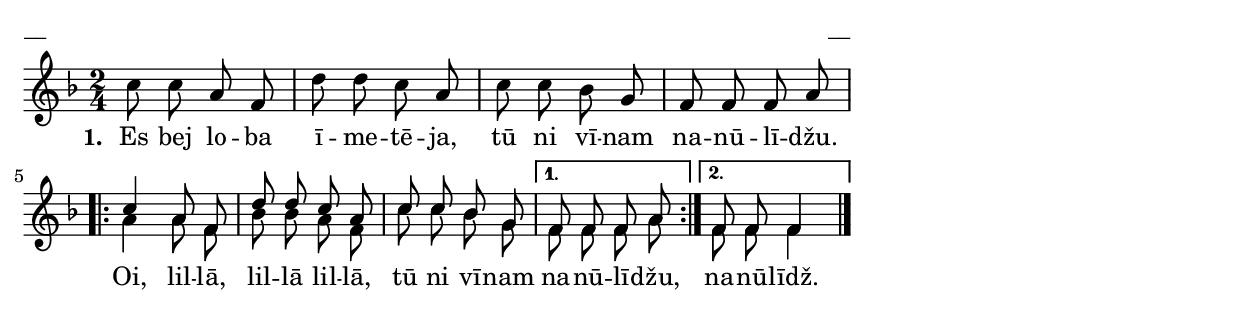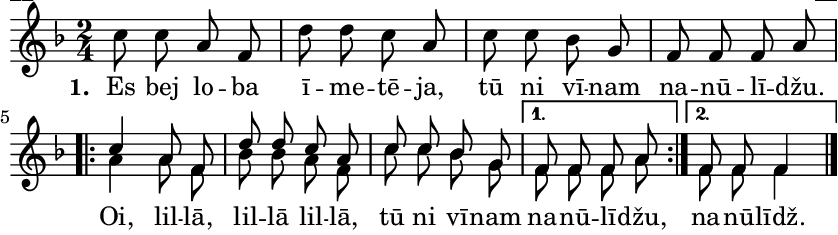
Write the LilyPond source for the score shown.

\version "2.13.18"
#(ly:set-option 'crop #t)

\paper {
line-width = 14\cm
left-margin = 0.4\cm
between-system-padding = 0.1\cm
between-system-space = 0.1\cm
}
% SBTZK, p.96
\layout {
indent = #0
ragged-last = ##f
}


voiceA = \relative c'' {
\clef "treble"
\key f \major
\time 2/4
\oneVoice
c8 c a f | d' d c a | c c bes g | f f f a \break |
\voiceOne
\repeat volta 2 {c4 a8 f | d' d c a | c c bes g}
\alternative {
{f f f a}
{f f f4 \bar"|."}
}
}

lyricA = \lyricmode {
\set stanza = "1. "
Es bej lo -- ba ī -- me -- tē -- ja, tū ni vī -- nam na -- nū -- lī -- džu.
Oi, lil -- lā, lil -- lā lil -- lā, tū ni vī -- nam na -- nū -- lī -- džu, na -- nū -- līdž.
}

voiceB = \relative c'' {
\clef "treble"
\key f \major
\time 2/4
s2 s s s
\repeat volta 2 {a4 a8 f | bes bes a f | c' c bes g}
\alternative {
{f f f a}
{f f f4 \bar"|."}
}
}

fullScore = <<
%\new ChordNames { \chordsA }
\new Staff {
<<
\new Voice = "voiceA" { \oneVoice \autoBeamOff \voiceA }
\new Lyrics \lyricsto "voiceA"  \lyricA
\new Voice = "voiceB" { \voiceTwo \autoBeamOff \voiceB }
>>
}
>>



\score {
\fullScore
\header { piece = "__" opus = "__" }
}
\markup { \with-color #(x11-color 'white) \sans \smaller "__" }
\score {
\unfoldRepeats
\fullScore
\midi {
\context { \Staff \remove "Staff_performer" }
\context { \Voice \consists "Staff_performer" }
}
}


